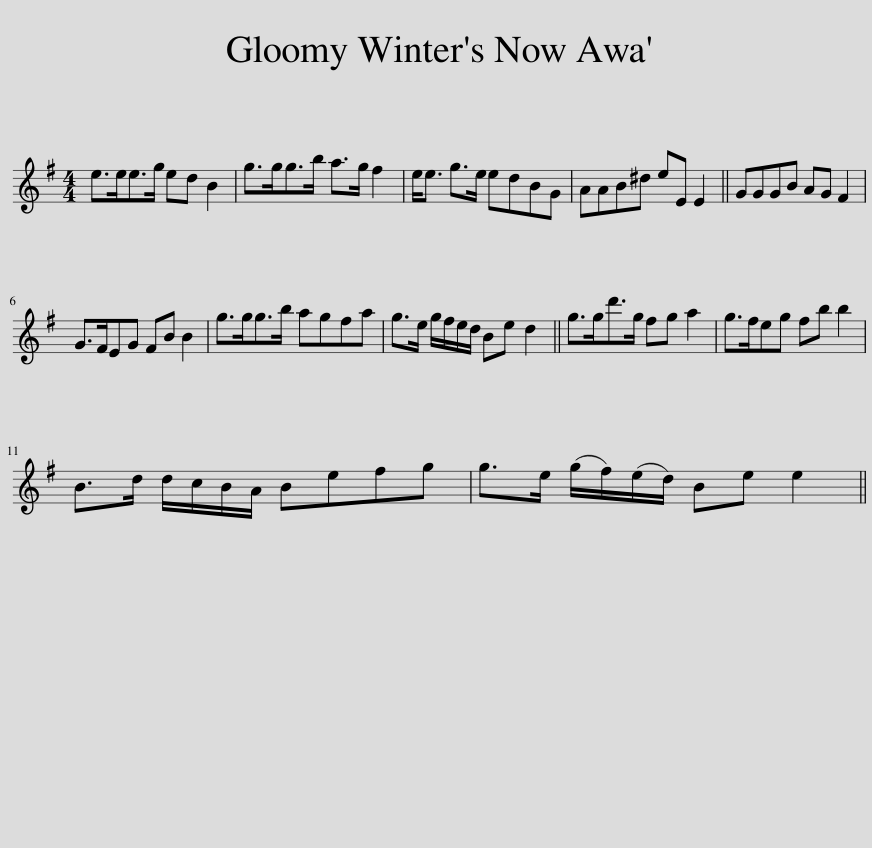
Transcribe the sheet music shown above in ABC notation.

X:1
L:1/8
M:4/4
I:linebreak $
K:Emin
V:1 treble
V:1
 e>ee>g ed B2 | g>gg>b a>g f2 | e<e g>e edBG | AAB^d eE E2 || GGGB AG F2 |$ %5
 G>FEG FB B2 | g>gg>b agfa | g>e g/f/e/d/ Be d2 || g>gd'>g fg a2 | g>feg fb b2 |$ %10
 B>d d/c/B/A/ Befg | g>e (g/f/)(e/d/) Be e2 || %12
